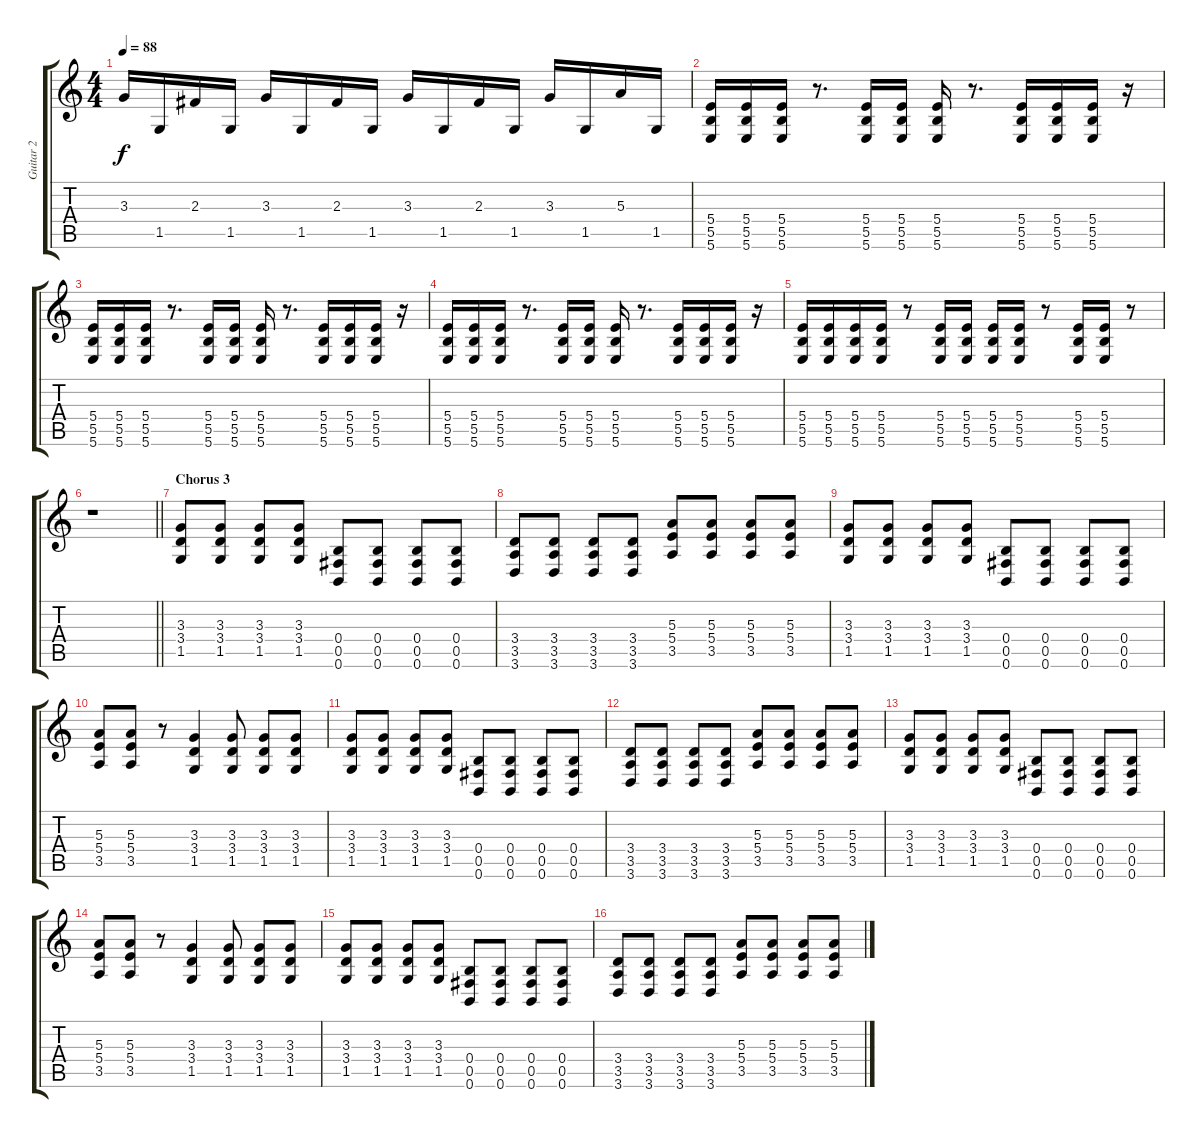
\track ("Guitar 2" "Guitar 2") {instrument distortionguitar}
\staff {score tabs}
\tuning (Db4 Ab3 E3 B2 Gb2 B1) {hide}
\ts (4 4)
\tempo 88
\clef g2
\ks c
3.3.16{dy f} 1.5.16 2.3.16 1.5.16 3.3.16 1.5.16 2.3.16 1.5.16 3.3.16 1.5.16 2.3.16 1.5.16 3.3.16 1.5.16 5.3.16 1.5.16 |
(5.4 5.5 5.6).16 (5.4 5.5 5.6).16 (5.4 5.5 5.6).16 r.8{d} (5.4 5.5 5.6).16 (5.4 5.5 5.6).16 (5.4 5.5 5.6).16 r.8{d} (5.4 5.5 5.6).16 (5.4 5.5 5.6).16 (5.4 5.5 5.6).16 r.16 |
(5.4 5.5 5.6).16 (5.4 5.5 5.6).16 (5.4 5.5 5.6).16 r.8{d} (5.4 5.5 5.6).16 (5.4 5.5 5.6).16 (5.4 5.5 5.6).16 r.8{d} (5.4 5.5 5.6).16 (5.4 5.5 5.6).16 (5.4 5.5 5.6).16 r.16 |
(5.4 5.5 5.6).16 (5.4 5.5 5.6).16 (5.4 5.5 5.6).16 r.8{d} (5.4 5.5 5.6).16 (5.4 5.5 5.6).16 (5.4 5.5 5.6).16 r.8{d} (5.4 5.5 5.6).16 (5.4 5.5 5.6).16 (5.4 5.5 5.6).16 r.16 |
(5.4 5.5 5.6).16 (5.4 5.5 5.6).16 (5.4 5.5 5.6).16 (5.4 5.5 5.6).16 r.8 (5.4 5.5 5.6).16 (5.4 5.5 5.6).16 (5.4 5.5 5.6).16 (5.4 5.5 5.6).16 r.8 (5.4 5.5 5.6).16 (5.4 5.5 5.6).16 r.8 |
\barLineRight lightlight
r.1 |
\section ("" "Chorus 3")
(3.3 3.4 1.5).8 (3.3 3.4 1.5).8 (3.3 3.4 1.5).8 (3.3 3.4 1.5).8 (0.4 0.5 0.6).8 (0.4 0.5 0.6).8 (0.4 0.5 0.6).8 (0.4 0.5 0.6).8 |
(3.4 3.5 3.6).8 (3.4 3.5 3.6).8 (3.4 3.5 3.6).8 (3.4 3.5 3.6).8 (5.3 5.4 3.5).8 (5.3 5.4 3.5).8 (5.3 5.4 3.5).8 (5.3 5.4 3.5).8 |
(3.3 3.4 1.5).8 (3.3 3.4 1.5).8 (3.3 3.4 1.5).8 (3.3 3.4 1.5).8 (0.4 0.5 0.6).8 (0.4 0.5 0.6).8 (0.4 0.5 0.6).8 (0.4 0.5 0.6).8 |
(5.3 5.4 3.5).8 (5.3 5.4 3.5).8 r.8 (3.3 3.4 1.5).4 (3.3 3.4 1.5).8 (3.3 3.4 1.5).8 (3.3 3.4 1.5).8 |
(3.3 3.4 1.5).8 (3.3 3.4 1.5).8 (3.3 3.4 1.5).8 (3.3 3.4 1.5).8 (0.4 0.5 0.6).8 (0.4 0.5 0.6).8 (0.4 0.5 0.6).8 (0.4 0.5 0.6).8 |
(3.4 3.5 3.6).8 (3.4 3.5 3.6).8 (3.4 3.5 3.6).8 (3.4 3.5 3.6).8 (5.3 5.4 3.5).8 (5.3 5.4 3.5).8 (5.3 5.4 3.5).8 (5.3 5.4 3.5).8 |
(3.3 3.4 1.5).8 (3.3 3.4 1.5).8 (3.3 3.4 1.5).8 (3.3 3.4 1.5).8 (0.4 0.5 0.6).8 (0.4 0.5 0.6).8 (0.4 0.5 0.6).8 (0.4 0.5 0.6).8 |
(5.3 5.4 3.5).8 (5.3 5.4 3.5).8 r.8 (3.3 3.4 1.5).4 (3.3 3.4 1.5).8 (3.3 3.4 1.5).8 (3.3 3.4 1.5).8 |
(3.3 3.4 1.5).8 (3.3 3.4 1.5).8 (3.3 3.4 1.5).8 (3.3 3.4 1.5).8 (0.4 0.5 0.6).8 (0.4 0.5 0.6).8 (0.4 0.5 0.6).8 (0.4 0.5 0.6).8 |
(3.4 3.5 3.6).8 (3.4 3.5 3.6).8 (3.4 3.5 3.6).8 (3.4 3.5 3.6).8 (5.3 5.4 3.5).8 (5.3 5.4 3.5).8 (5.3 5.4 3.5).8 (5.3 5.4 3.5).8
